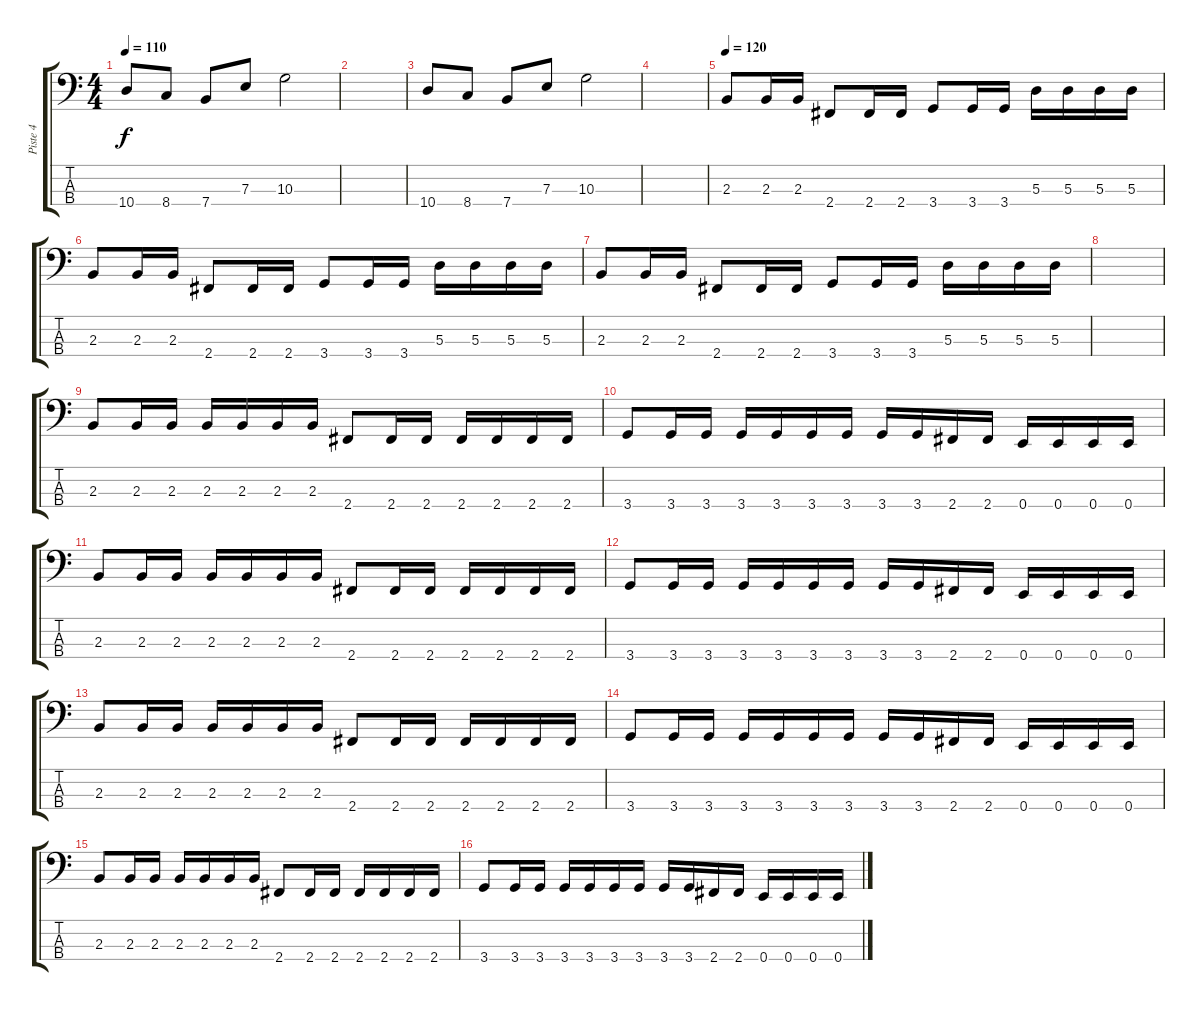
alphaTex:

\track ("Piste 4" "Piste 4") {instrument electricbassfinger}
\staff {score tabs}
\tuning (G2 D2 A1 E1) {hide}
\ts (4 4)
\tempo 110
\clef f4
\ks c
10.4.8{dy f instrument electricbassfinger} 8.4.8 7.4.8 7.3.8 10.3.2 |
|
10.4.8 8.4.8 7.4.8 7.3.8 10.3.2 |
|
\tempo 120
2.3.8 2.3.16 2.3.16 2.4.8 2.4.16 2.4.16 3.4.8 3.4.16 3.4.16 5.3.16 5.3.16 5.3.16 5.3.16 |
2.3.8 2.3.16 2.3.16 2.4.8 2.4.16 2.4.16 3.4.8 3.4.16 3.4.16 5.3.16 5.3.16 5.3.16 5.3.16 |
2.3.8 2.3.16 2.3.16 2.4.8 2.4.16 2.4.16 3.4.8 3.4.16 3.4.16 5.3.16 5.3.16 5.3.16 5.3.16 |
|
2.3.8 2.3.16 2.3.16 2.3.16 2.3.16 2.3.16 2.3.16 2.4.8 2.4.16 2.4.16 2.4.16 2.4.16 2.4.16 2.4.16 |
3.4.8 3.4.16 3.4.16 3.4.16 3.4.16 3.4.16 3.4.16 3.4.16 3.4.16 2.4.16 2.4.16 0.4.16 0.4.16 0.4.16 0.4.16 |
2.3.8 2.3.16 2.3.16 2.3.16 2.3.16 2.3.16 2.3.16 2.4.8 2.4.16 2.4.16 2.4.16 2.4.16 2.4.16 2.4.16 |
3.4.8 3.4.16 3.4.16 3.4.16 3.4.16 3.4.16 3.4.16 3.4.16 3.4.16 2.4.16 2.4.16 0.4.16 0.4.16 0.4.16 0.4.16 |
2.3.8 2.3.16 2.3.16 2.3.16 2.3.16 2.3.16 2.3.16 2.4.8 2.4.16 2.4.16 2.4.16 2.4.16 2.4.16 2.4.16 |
3.4.8 3.4.16 3.4.16 3.4.16 3.4.16 3.4.16 3.4.16 3.4.16 3.4.16 2.4.16 2.4.16 0.4.16 0.4.16 0.4.16 0.4.16 |
2.3.8 2.3.16 2.3.16 2.3.16 2.3.16 2.3.16 2.3.16 2.4.8 2.4.16 2.4.16 2.4.16 2.4.16 2.4.16 2.4.16 |
3.4.8 3.4.16 3.4.16 3.4.16 3.4.16 3.4.16 3.4.16 3.4.16 3.4.16 2.4.16 2.4.16 0.4.16 0.4.16 0.4.16 0.4.16
